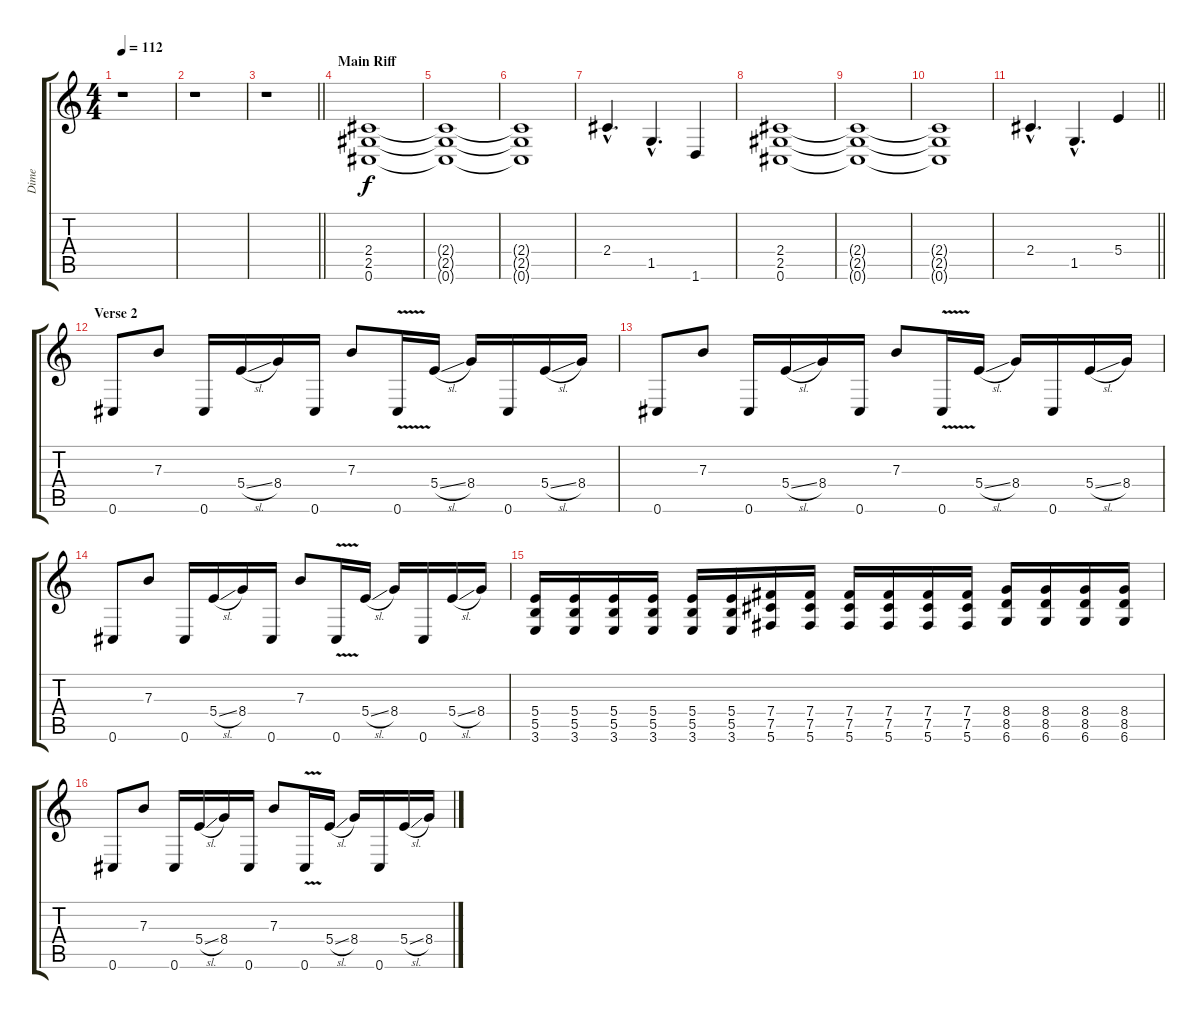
\track ("Dime " "Dime ") {instrument acousticguitarsteel}
\staff {score tabs}
\tuning (Db4 Ab3 E3 B2 Gb2 Db2) {hide}
\ts (4 4)
\tempo 112
\clef g2
\ks c
r.1{dy f} |
r.1 |
\barLineRight lightlight
r.1 |
\section ("" "Main Riff")
(2.4 2.5 0.6).1{instrument distortionguitar} |
(2.4{t} 2.5{t} 0.6{t}).1 |
(2.4{t} 2.5{t} 0.6{t}).1 |
2.4{hac}.4{d} 1.5{hac}.4{d} 1.6.4 |
(2.4 2.5 0.6).1 |
(2.4{t} 2.5{t} 0.6{t}).1 |
(2.4{t} 2.5{t} 0.6{t}).1 |
\barLineRight lightlight
2.4{hac}.4{d} 1.5{hac}.4{d} 5.4.4 |
\section ("" "Verse 2")
0.6.8 7.3.8{instrument guitarharmonics} 0.6.16{instrument distortionguitar} 5.4{sl}.16{instrument guitarharmonics} 8.4.16 0.6.16{instrument distortionguitar} 7.3.8{instrument guitarharmonics} 0.6{v}.16{instrument distortionguitar} 5.4{sl}.16{instrument guitarharmonics} 8.4.16 0.6.16{instrument distortionguitar} 5.4{sl}.16{instrument guitarharmonics} 8.4.16 |
0.6.8{instrument distortionguitar} 7.3.8{instrument guitarharmonics} 0.6.16{instrument distortionguitar} 5.4{sl}.16{instrument guitarharmonics} 8.4.16 0.6.16{instrument distortionguitar} 7.3.8{instrument guitarharmonics} 0.6{v}.16{instrument distortionguitar} 5.4{sl}.16{instrument guitarharmonics} 8.4.16 0.6.16{instrument distortionguitar} 5.4{sl}.16{instrument guitarharmonics} 8.4.16 |
0.6.8{instrument distortionguitar} 7.3.8{instrument guitarharmonics} 0.6.16{instrument distortionguitar} 5.4{sl}.16{instrument guitarharmonics} 8.4.16 0.6.16{instrument distortionguitar} 7.3.8{instrument guitarharmonics} 0.6{v}.16{instrument distortionguitar} 5.4{sl}.16{instrument guitarharmonics} 8.4.16 0.6.16{instrument distortionguitar} 5.4{sl}.16{instrument guitarharmonics} 8.4.16 |
(5.4 5.5 3.6).16{instrument distortionguitar} (5.4 5.5 3.6).16 (5.4 5.5 3.6).16 (5.4 5.5 3.6).16 (5.4 5.5 3.6).16 (5.4 5.5 3.6).16 (7.4 7.5 5.6).16 (7.4 7.5 5.6).16 (7.4 7.5 5.6).16 (7.4 7.5 5.6).16 (7.4 7.5 5.6).16 (7.4 7.5 5.6).16 (8.4 8.5 6.6).16 (8.4 8.5 6.6).16 (8.4 8.5 6.6).16 (8.4 8.5 6.6).16 |
0.6.8 7.3.8{instrument guitarharmonics} 0.6.16{instrument distortionguitar} 5.4{sl}.16{instrument guitarharmonics} 8.4.16 0.6.16{instrument distortionguitar} 7.3.8{instrument guitarharmonics} 0.6{v}.16{instrument distortionguitar} 5.4{sl}.16{instrument guitarharmonics} 8.4.16 0.6.16{instrument distortionguitar} 5.4{sl}.16{instrument guitarharmonics} 8.4.16
